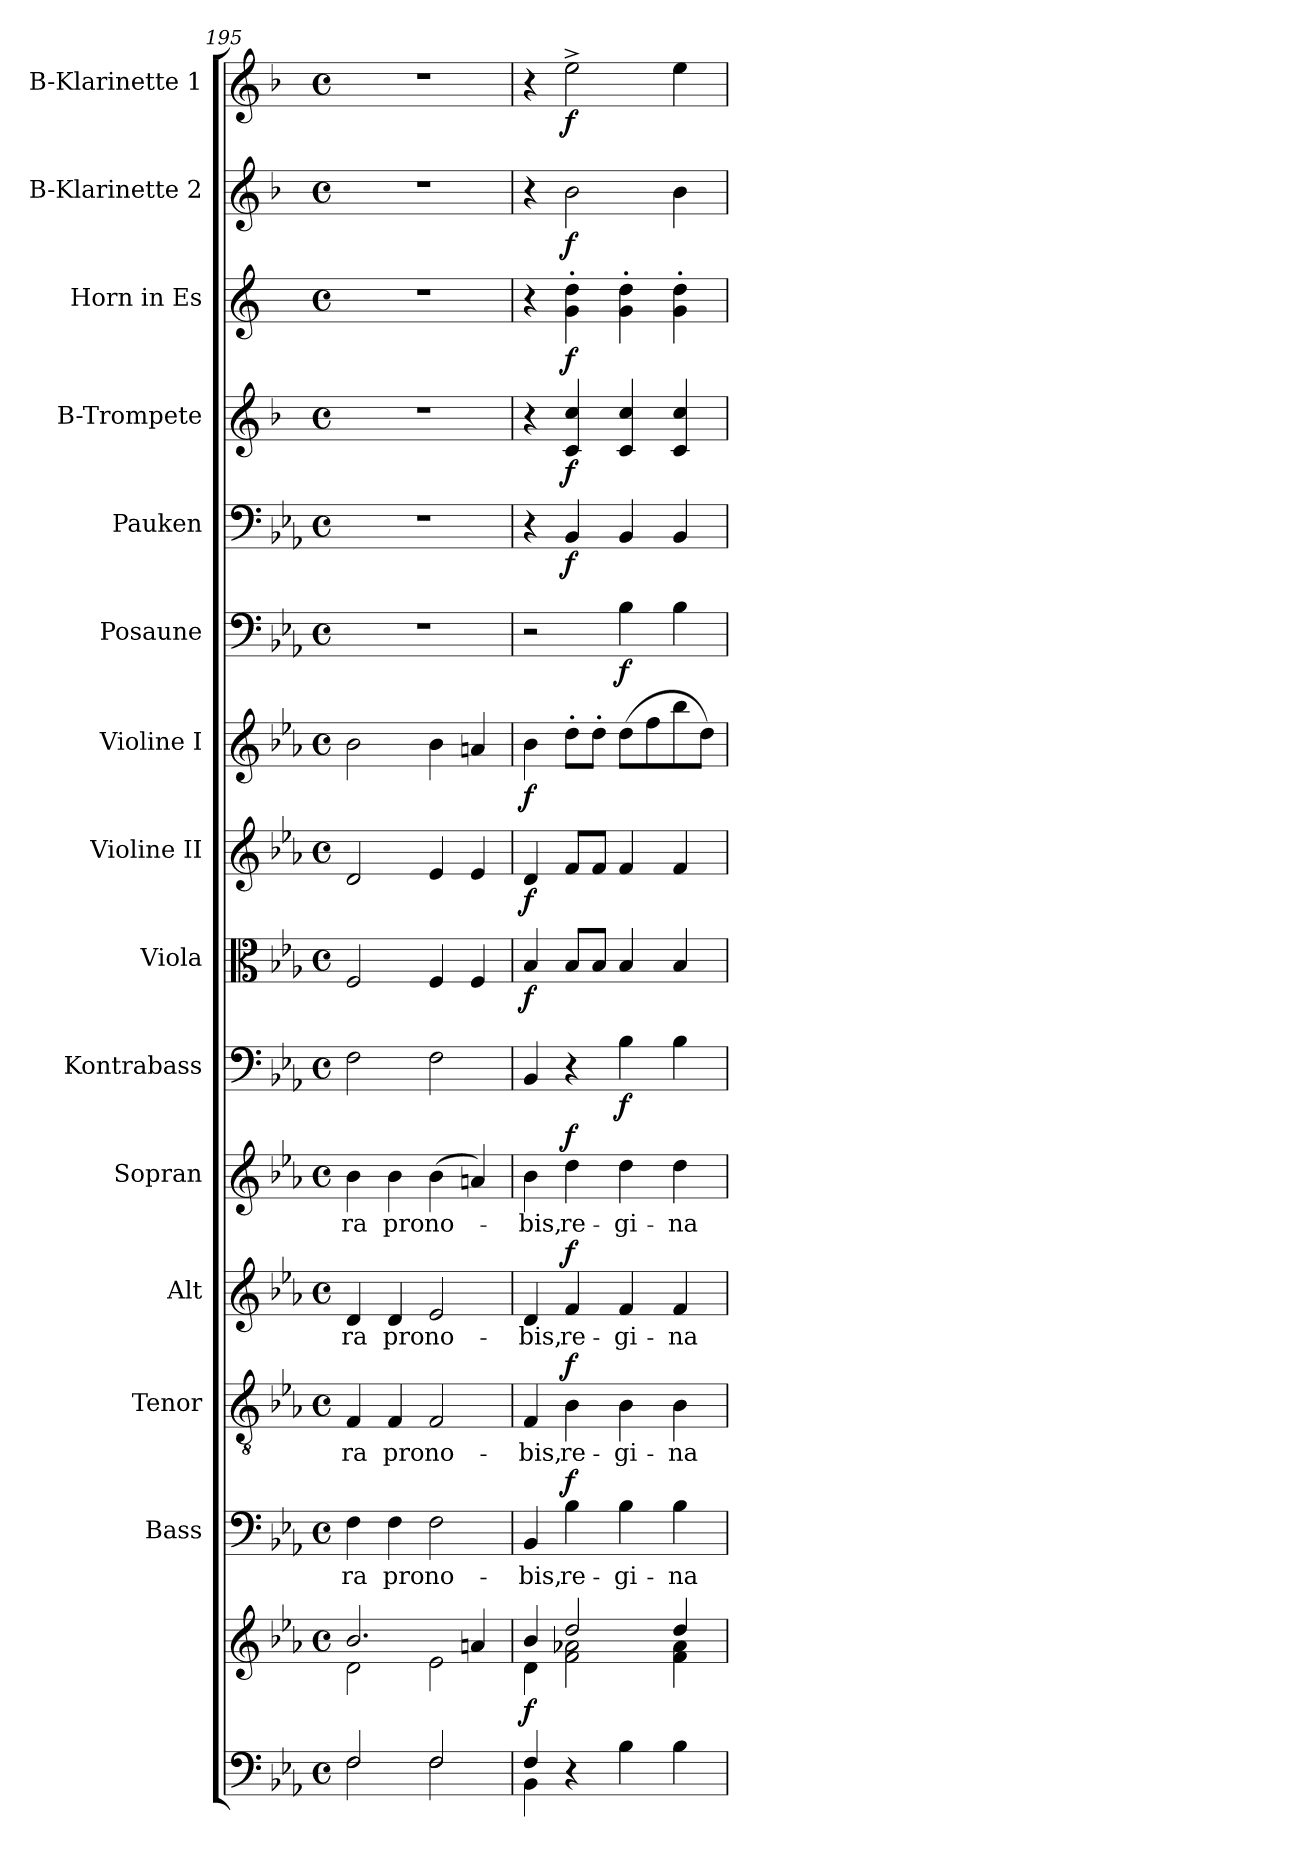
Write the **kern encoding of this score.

**kern	**kern	**dynam	**kern	**text	**dynam	**kern	**text	**dynam	**kern	**text	**dynam	**kern	**text	**dynam	**kern	**dynam	**kern	**dynam	**kern	**dynam	**kern	**dynam	**kern	**dynam	**kern	**dynam	**kern	**dynam	**kern	**dynam	**kern	**dynam	**kern	**dynam
*part15	*part15	*part15	*part14	*part14	*part14	*part13	*part13	*part13	*part12	*part12	*part12	*part11	*part11	*part11	*part10	*part10	*part9	*part9	*part8	*part8	*part7	*part7	*part6	*part6	*part5	*part5	*part4	*part4	*part3	*part3	*part2	*part2	*part1	*part1
*staff16	*staff15	*staff15/16	*staff14	*staff14	*staff14	*staff13	*staff13	*staff13	*staff12	*staff12	*staff12	*staff11	*staff11	*staff11	*staff10	*staff10	*staff9	*staff9	*staff8	*staff8	*staff7	*staff7	*staff6	*staff6	*staff5	*staff5	*staff4	*staff4	*staff3	*staff3	*staff2	*staff2	*staff1	*staff1
*	*	*	*I"Bass	*	*	*I"Tenor	*	*	*I"Alt	*	*	*I"Sopran	*	*	*I"Kontrabass	*	*I"Viola	*	*I"Violine II	*	*I"Violine I	*	*I"Posaune	*	*I"Pauken	*	*I"B-Trompete	*	*I"Horn in Es	*	*I"B-Klarinette 2	*	*I"B-Klarinette 1	*
*	*	*	*I'B.	*	*	*I'T.	*	*	*I'A.	*	*	*I'S.	*	*	*I'Kb.	*	*I'Vla.	*	*I'Vl. II	*	*I'Vl. I	*	*I'Pos.	*	*I'Pk.	*	*I'B Trp.	*	*	*	*I'B Kl. 2	*	*I'B Kl. 1	*
*clefF4	*clefG2	*	*clefF4	*	*	*clefGv2	*	*	*clefG2	*	*	*clefG2	*	*	*clefF4	*	*clefC3	*	*clefG2	*	*clefG2	*	*clefF4	*	*clefF4	*	*clefG2	*	*clefG2	*	*clefG2	*	*clefG2	*
*	*	*	*	*	*	*	*	*	*	*	*	*	*	*	*ITrd7c12	*	*	*	*	*	*	*	*	*	*	*	*ITrd1c2	*	*ITrd5c9	*	*ITrd1c2	*	*ITrd1c2	*
*k[b-e-a-]	*k[b-e-a-]	*	*k[b-e-a-]	*	*	*k[b-e-a-]	*	*	*k[b-e-a-]	*	*	*k[b-e-a-]	*	*	*k[b-e-a-]	*	*k[b-e-a-]	*	*k[b-e-a-]	*	*k[b-e-a-]	*	*k[b-e-a-]	*	*k[b-e-a-]	*	*k[b-e-a-]	*	*k[b-e-a-]	*	*k[b-e-a-]	*	*k[b-e-a-]	*
*E-:	*E-:	*	*E-:	*	*	*E-:	*	*	*E-:	*	*	*E-:	*	*	*E-:	*	*E-:	*	*E-:	*	*E-:	*	*E-:	*	*E-:	*	*E-:	*	*E-:	*	*E-:	*	*E-:	*
*M4/4	*M4/4	*	*M4/4	*	*	*M4/4	*	*	*M4/4	*	*	*M4/4	*	*	*M4/4	*	*M4/4	*	*M4/4	*	*M4/4	*	*M4/4	*	*M4/4	*	*M4/4	*	*M4/4	*	*M4/4	*	*M4/4	*
*met(c)	*met(c)	*	*met(c)	*	*	*met(c)	*	*	*met(c)	*	*	*met(c)	*	*	*met(c)	*	*met(c)	*	*met(c)	*	*met(c)	*	*met(c)	*	*met(c)	*	*met(c)	*	*met(c)	*	*met(c)	*	*met(c)	*
=195	=195	=195	=195	=195	=195	=195	=195	=195	=195	=195	=195	=195	=195	=195	=195	=195	=195	=195	=195	=195	=195	=195	=195	=195	=195	=195	=195	=195	=195	=195	=195	=195	=195	=195
*^	*^	*	*	*	*	*	*	*	*	*	*	*	*	*	*	*	*	*	*	*	*	*	*	*	*	*	*	*	*	*	*	*	*	*
!	!	!	!	!	!	!LO:LY:b	!	!	!LO:LY:b	!	!	!LO:LY:b	!	!	!LO:LY:b	!	!	!	!	!	!	!	!	!	!	!	!	!	!	!	!	!	!	!	!	!
2F/	2F\	2.b-/	2d\	.	4F\	-ra	.	4F/	-ra	.	4d/	-ra	.	4b-\	-ra	.	2FF\	.	2F/	.	2d/	.	2b-\	.	1r	.	1r	.	1r	.	1r	.	1r	.	1r	.
!	!	!	!	!	!	!LO:LY:b	!	!	!LO:LY:b	!	!	!LO:LY:b	!	!	!LO:LY:b	!	!	!	!	!	!	!	!	!	!	!	!	!	!	!	!	!	!	!	!	!
.	.	.	.	.	4F\	pro	.	4F/	pro	.	4d/	pro	.	4b-\	pro	.	.	.	.	.	.	.	.	.	.	.	.	.	.	.	.	.	.	.	.	.
!	!	!	!	!	!	!LO:LY:b	!	!	!LO:LY:b	!	!	!LO:LY:b	!	!	!LO:LY:b	!	!	!	!	!	!	!	!	!	!	!	!	!	!	!	!	!	!	!	!	!
2F/	2F\	.	2e-\	.	2F\	no-	.	2F/	no-	.	2e-/	no-	.	(>4b-\	no-	.	2FF\	.	4F/	.	4e-/	.	4b-\	.	.	.	.	.	.	.	.	.	.	.	.	.
.	.	4an/	.	.	.	.	.	.	.	.	.	.	.	4an/)	.	.	.	.	4F/	.	4e-/	.	4an/	.	.	.	.	.	.	.	.	.	.	.	.	.
=196	=196	=196	=196	=196	=196	=196	=196	=196	=196	=196	=196	=196	=196	=196	=196	=196	=196	=196	=196	=196	=196	=196	=196	=196	=196	=196	=196	=196	=196	=196	=196	=196	=196	=196	=196	=196
!	!	!	!	!LO:DY:b	!	!LO:LY:b	!	!	!LO:LY:b	!	!	!LO:LY:b	!	!	!LO:LY:b	!	!	!	!	!LO:DY:b	!	!LO:DY:b	!	!LO:DY:b	!	!	!	!	!	!	!	!	!	!	!	!
4F/	4BB-\	4b-/	4d\	f	4BB-/	-bis,	.	4F/	-bis,	.	4d/	-bis,	.	4b-\	-bis,	.	4BBB-/	.	4B-/	f	4d/	f	4b-\	f	2r	.	4r	.	4r	.	4r	.	4r	.	4r	.
!	!	!	!	!	!	!LO:LY:b	!LO:DY:a	!	!LO:LY:b	!LO:DY:a	!	!LO:LY:b	!LO:DY:a	!	!LO:LY:b	!LO:DY:a	!	!	!	!	!	!	!	!	!	!	!	!LO:DY:b	!	!LO:DY:b	!	!LO:DY:b	!	!LO:DY:b	!	!LO:DY:b
2.ryy	4r	2dd/	2f\ 2a-X\	.	4B-\	re-	f	4B-\	re-	f	4f/	re-	f	4dd\	re-	f	4r	.	8B-/L	.	8f/L	.	8dd'>\L	.	.	.	4BB-/	f	4B-/ 4b-/	f	4B-\'> 4f\'>	f	2a-\	f	2dd^>\	f
.	.	.	.	.	.	.	.	.	.	.	.	.	.	.	.	.	.	.	8B-/J	.	8f/J	.	8dd'>\J	.	.	.	.	.	.	.	.	.	.	.	.	.
!	!	!	!	!	!	!LO:LY:b	!	!	!LO:LY:b	!	!	!LO:LY:b	!	!	!LO:LY:b	!	!	!LO:DY:b	!	!	!	!	!	!	!	!LO:DY:b	!	!	!	!	!	!	!	!	!	!
.	4B-\	.	.	.	4B-\	-gi-	.	4B-\	-gi-	.	4f/	-gi-	.	4dd\	-gi-	.	4BB-\	f	4B-/	.	4f/	.	(>8dd\L	.	4B-\	f	4BB-/	.	4B-/ 4b-/	.	4B-\'> 4f\'>	.	.	.	.	.
.	.	.	.	.	.	.	.	.	.	.	.	.	.	.	.	.	.	.	.	.	.	.	8ff\	.	.	.	.	.	.	.	.	.	.	.	.	.
!	!	!	!	!	!	!LO:LY:b	!	!	!LO:LY:b	!	!	!LO:LY:b	!	!	!LO:LY:b	!	!	!	!	!	!	!	!	!	!	!	!	!	!	!	!	!	!	!	!	!
.	4B-\	4dd/	4f\ 4a-\	.	4B-\	-na	.	4B-\	-na	.	4f/	-na	.	4dd\	-na	.	4BB-\	.	4B-/	.	4f/	.	8bb-\	.	4B-\	.	4BB-/	.	4B-/ 4b-/	.	4B-\'> 4f\'>	.	4a-\	.	4dd\	.
.	.	.	.	.	.	.	.	.	.	.	.	.	.	.	.	.	.	.	.	.	.	.	8dd\J)	.	.	.	.	.	.	.	.	.	.	.	.	.
*v	*v	*	*	*	*	*	*	*	*	*	*	*	*	*	*	*	*	*	*	*	*	*	*	*	*	*	*	*	*	*	*	*	*	*	*	*
*	*v	*v	*	*	*	*	*	*	*	*	*	*	*	*	*	*	*	*	*	*	*	*	*	*	*	*	*	*	*	*	*	*	*	*	*
=	=	=	=	=	=	=	=	=	=	=	=	=	=	=	=	=	=	=	=	=	=	=	=	=	=	=	=	=	=	=	=	=	=	=
*-	*-	*-	*-	*-	*-	*-	*-	*-	*-	*-	*-	*-	*-	*-	*-	*-	*-	*-	*-	*-	*-	*-	*-	*-	*-	*-	*-	*-	*-	*-	*-	*-	*-	*-
